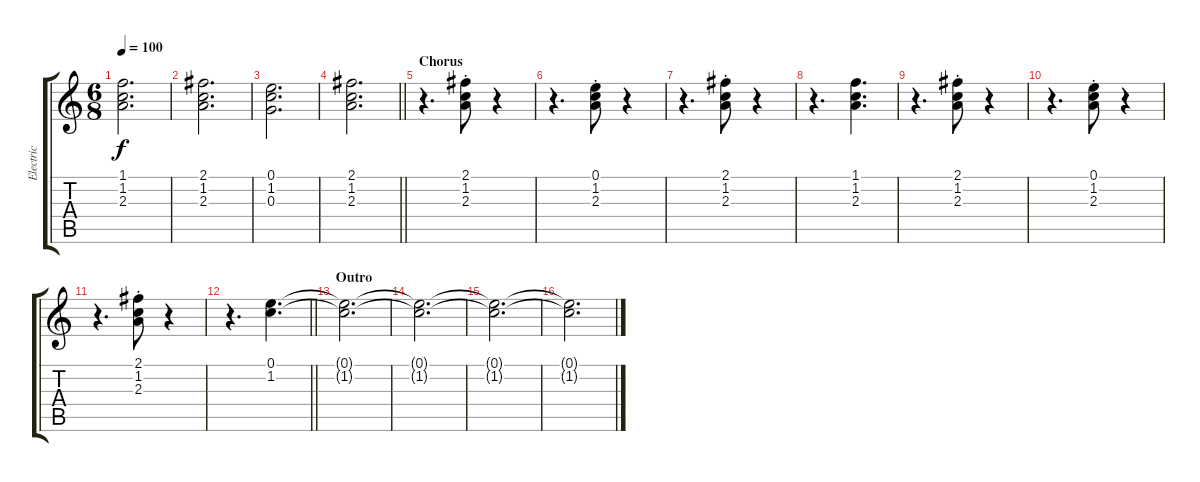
\track ("Electric" "Electric") {instrument overdrivenguitar}
\staff {score tabs}
\tuning (E4 B3 G3 D3 A2 E2) {hide}
\ts (6 8)
\tempo 100
\clef g2
\ks c
(1.1 1.2 2.3).2{d dy f} |
(2.1 1.2 2.3).2{d} |
(0.1 1.2 0.3).2{d} |
\barLineRight lightlight
(2.1 1.2 2.3).2{d} |
\section ("" "Chorus")
r.4{d} (2.1{st} 1.2{st} 2.3{st}).8 r.4 |
r.4{d} (0.1{st} 1.2{st} 2.3{st}).8 r.4 |
r.4{d} (2.1{st} 1.2{st} 2.3{st}).8 r.4 |
r.4{d} (1.1 1.2 2.3).4{d} |
r.4{d} (2.1{st} 1.2{st} 2.3{st}).8 r.4 |
r.4{d} (0.1{st} 1.2{st} 2.3{st}).8 r.4 |
r.4{d} (2.1{st} 1.2{st} 2.3{st}).8 r.4 |
\barLineRight lightlight
r.4{d} (0.1 1.2).4{d} |
\section ("" "Outro")
(0.1{t} 1.2{t}).2{d} |
(0.1{t} 1.2{t}).2{d} |
(0.1{t} 1.2{t}).2{d} |
(0.1{t} 1.2{t}).2{d}
